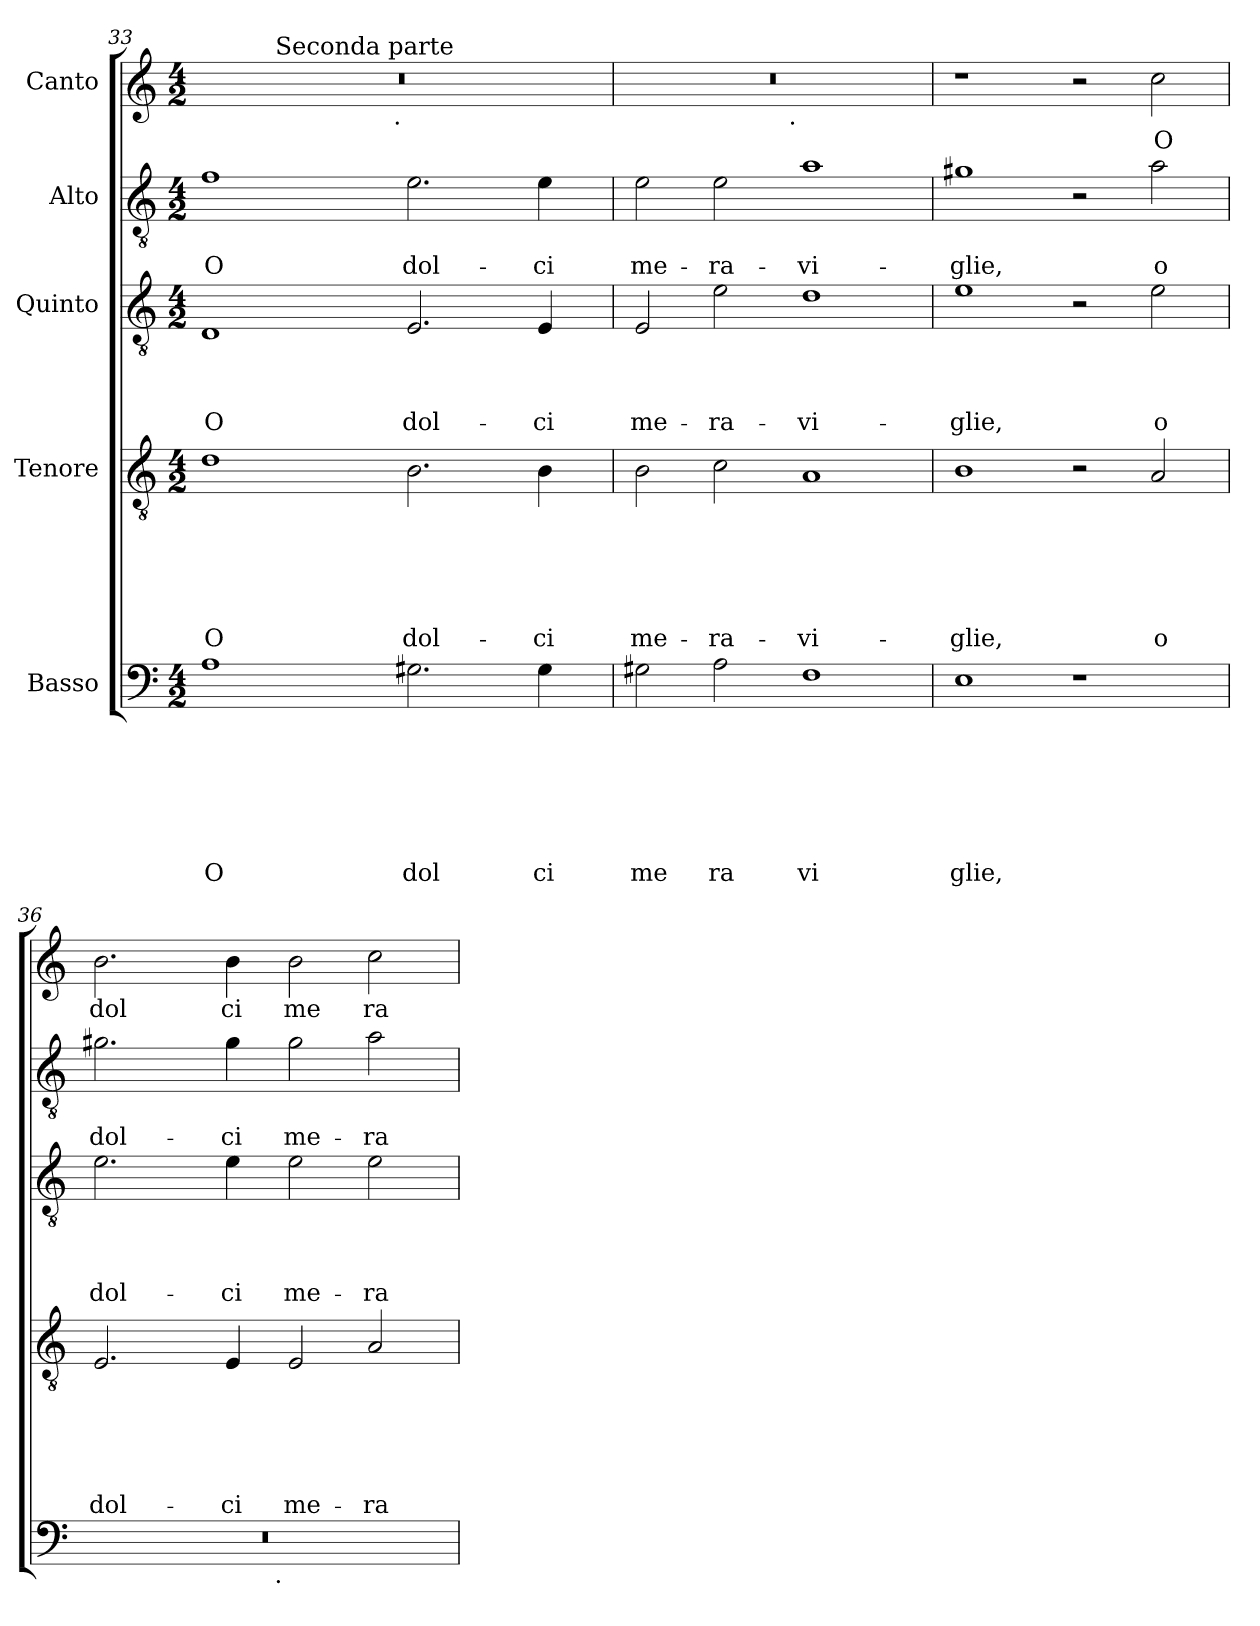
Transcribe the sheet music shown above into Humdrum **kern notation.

**kern	**text	**text	**text	**text	**text	**text	**text	**kern	**text	**text	**text	**text	**text	**text	**kern	**text	**text	**text	**text	**kern	**text	**text	**kern	**text
*part5	*part5	*part5	*part5	*part5	*part5	*part5	*part5	*part4	*part4	*part4	*part4	*part4	*part4	*part4	*part3	*part3	*part3	*part3	*part3	*part2	*part2	*part2	*part1	*part1
*staff5	*staff5	*staff5	*staff5	*staff5	*staff5	*staff5	*staff5	*staff4	*staff4	*staff4	*staff4	*staff4	*staff4	*staff4	*staff3	*staff3	*staff3	*staff3	*staff3	*staff2	*staff2	*staff2	*staff1	*staff1
*I"Basso	*	*	*	*	*	*	*	*I"Tenore	*	*	*	*	*	*	*I"Quinto	*	*	*	*	*I"Alto	*	*	*I"Canto	*
!!LO:LB:g=z
*clefF4	*	*	*	*	*	*	*	*clefGv2	*	*	*	*	*	*	*clefGv2	*	*	*	*	*clefGv2	*	*	*clefG2	*
*k[]	*	*	*	*	*	*	*	*k[]	*	*	*	*	*	*	*k[]	*	*	*	*	*k[]	*	*	*k[]	*
*C:	*	*	*	*	*	*	*	*C:	*	*	*	*	*	*	*C:	*	*	*	*	*C:	*	*	*C:	*
*M4/2	*	*	*	*	*	*	*	*M4/2	*	*	*	*	*	*	*M4/2	*	*	*	*	*M4/2	*	*	*M4/2	*
=33	=33	=33	=33	=33	=33	=33	=33	=33	=33	=33	=33	=33	=33	=33	=33	=33	=33	=33	=33	=33	=33	=33	=33	=33
!	!	!	!	!	!	!	!LO:LY:b	!	!	!	!	!	!	!LO:LY:b	!	!	!	!	!LO:LY:b	!	!	!LO:LY:b	!	!
*	*	*	*	*	*	*	*	*	*	*	*	*	*	*	*	*	*	*	*	*	*	*	*^	*
*	*	*	*	*	*	*	*	*	*	*	*	*	*	*	*	*	*	*	*	*	*	*	*	*^	*
1A	.	.	.	.	.	.	O	1d	.	.	.	.	.	O	1D	.	.	.	-O	1f	.	-O	0r	4ryy	2ryy	.
.	.	.	.	.	.	.	.	.	.	.	.	.	.	.	.	.	.	.	.	.	.	.	.	16ryy	.	.
!	!	!	!	!	!	!	!	!	!	!	!	!	!	!	!	!	!	!	!	!	!	!	!	!LO:TX:a:t=Seconda parte	!	!
.	.	.	.	.	.	.	.	.	.	.	.	.	.	.	.	.	.	.	.	.	.	.	.	1ryy	.	.
.	.	.	.	.	.	.	.	.	.	.	.	.	.	.	.	.	.	.	.	.	.	.	.	.	4...ryy	.
!	!	!	!	!	!	!	!	!	!	!	!	!	!	!	!	!	!	!	!	!	!	!	!	!	!LO:TX:b:t=.	!
.	.	.	.	.	.	.	.	.	.	.	.	.	.	.	.	.	.	.	.	.	.	.	.	.	1ryy	.
!	!	!	!	!	!	!	!LO:LY:b	!	!	!	!	!	!	!LO:LY:b	!	!	!	!	!LO:LY:b	!	!	!LO:LY:b	!	!	!	!
2.G#X\	.	.	.	.	.	.	dol	2.B\	.	.	.	.	.	dol-	2.E/	.	.	.	dol-	2.e\	.	dol-	.	.	.	.
.	.	.	.	.	.	.	.	.	.	.	.	.	.	.	.	.	.	.	.	.	.	.	.	2ryy	.	.
!	!	!	!	!	!	!	!LO:LY:b	!	!	!	!	!	!	!LO:LY:b	!	!	!	!	!LO:LY:b	!	!	!LO:LY:b	!	!	!	!
4G#\	.	.	.	.	.	.	ci	4B\	.	.	.	.	.	-ci	4E/	.	.	.	-ci	4e\	.	-ci	.	.	.	.
.	.	.	.	.	.	.	.	.	.	.	.	.	.	.	.	.	.	.	.	.	.	.	.	8.ryy	.	.
.	.	.	.	.	.	.	.	.	.	.	.	.	.	.	.	.	.	.	.	.	.	.	.	.	32ryy	.
=34	=34	=34	=34	=34	=34	=34	=34	=34	=34	=34	=34	=34	=34	=34	=34	=34	=34	=34	=34	=34	=34	=34	=34	=34	=34	=34
!	!	!	!	!	!	!	!LO:LY:b	!	!	!	!	!	!	!LO:LY:b	!	!	!	!	!LO:LY:b	!	!	!LO:LY:b	!	!	!	!
*	*	*	*	*	*	*	*	*	*	*	*	*	*	*	*	*	*	*	*	*	*	*	*	*v	*v	*
2G#X\	.	.	.	.	.	.	me	2B\	.	.	.	.	.	me-	2E/	.	.	.	me-	2e\	.	me-	0r	2ryy	.
!	!	!	!	!	!	!	!LO:LY:b	!	!	!	!	!	!	!LO:LY:b	!	!	!	!	!LO:LY:b	!	!	!LO:LY:b	!	!	!
2A\	.	.	.	.	.	.	ra	2c\	.	.	.	.	.	-ra-	2e\	.	.	.	-ra-	2e\	.	-ra-	.	4...ryy	.
!	!	!	!	!	!	!	!	!	!	!	!	!	!	!	!	!	!	!	!	!	!	!	!	!LO:TX:b:t=.	!
.	.	.	.	.	.	.	.	.	.	.	.	.	.	.	.	.	.	.	.	.	.	.	.	1ryy	.
!	!	!	!	!	!	!	!LO:LY:b	!	!	!	!	!	!	!LO:LY:b	!	!	!	!	!LO:LY:b	!	!	!LO:LY:b	!	!	!
1F	.	.	.	.	.	.	vi	1A	.	.	.	.	.	-vi-	1d	.	.	.	-vi-	1a	.	-vi-	.	.	.
.	.	.	.	.	.	.	.	.	.	.	.	.	.	.	.	.	.	.	.	.	.	.	.	32ryy	.
=35	=35	=35	=35	=35	=35	=35	=35	=35	=35	=35	=35	=35	=35	=35	=35	=35	=35	=35	=35	=35	=35	=35	=35	=35	=35
!	!	!	!	!	!	!	!LO:LY:b	!	!	!	!	!	!	!LO:LY:b	!	!	!	!	!LO:LY:b	!	!	!LO:LY:b	!	!	!
*	*	*	*	*	*	*	*	*	*	*	*	*	*	*	*	*	*	*	*	*	*	*	*v	*v	*
1E	.	.	.	.	.	.	glie,	1B	.	.	.	.	.	-glie,	1e	.	.	.	-glie,	1g#X	.	-glie,	1r	.
1r	.	.	.	.	.	.	.	2r	.	.	.	.	.	.	2r	.	.	.	.	2r	.	.	2r	.
!	!	!	!	!	!	!	!	!	!	!	!	!	!	!LO:LY:b	!	!	!	!	!LO:LY:b	!	!	!LO:LY:b	!	!LO:LY:b
.	.	.	.	.	.	.	.	2A/	.	.	.	.	.	o	2e\	.	.	.	o	2a\	.	o	2cc\	-O
=36	=36	=36	=36	=36	=36	=36	=36	=36	=36	=36	=36	=36	=36	=36	=36	=36	=36	=36	=36	=36	=36	=36	=36	=36
!	!	!	!	!	!	!	!	!	!	!	!	!	!	!LO:LY:b	!	!	!	!	!LO:LY:b	!	!	!LO:LY:b	!	!LO:LY:b
*^	*	*	*	*	*	*	*	*	*	*	*	*	*	*	*	*	*	*	*	*	*	*	*	*
0r	2ryy	.	.	.	.	.	.	.	2.E/	.	.	.	.	.	dol-	2.e\	.	.	.	dol-	2.g#X\	.	dol-	2.b\	dol
.	4...ryy	.	.	.	.	.	.	.	.	.	.	.	.	.	.	.	.	.	.	.	.	.	.	.	.
!	!	!	!	!	!	!	!	!	!	!	!	!	!	!	!LO:LY:b	!	!	!	!	!LO:LY:b	!	!	!LO:LY:b	!	!LO:LY:b
.	.	.	.	.	.	.	.	.	4E/	.	.	.	.	.	-ci	4e\	.	.	.	-ci	4g#\	.	-ci	4b\	ci
!	!LO:TX:b:t=.	!	!	!	!	!	!	!	!	!	!	!	!	!	!	!	!	!	!	!	!	!	!	!	!
.	1ryy	.	.	.	.	.	.	.	.	.	.	.	.	.	.	.	.	.	.	.	.	.	.	.	.
!	!	!	!	!	!	!	!	!	!	!	!	!	!	!	!LO:LY:b	!	!	!	!	!LO:LY:b	!	!	!LO:LY:b	!	!LO:LY:b
.	.	.	.	.	.	.	.	.	2E/	.	.	.	.	.	me-	2e\	.	.	.	me-	2g#\	.	me-	2b\	me
!	!	!	!	!	!	!	!	!	!	!	!	!	!	!	!LO:LY:b	!	!	!	!	!LO:LY:b	!	!	!LO:LY:b	!	!LO:LY:b
.	.	.	.	.	.	.	.	.	2A/	.	.	.	.	.	-ra-	2e\	.	.	.	-ra-	2a\	.	-ra-	2cc\	ra
.	32ryy	.	.	.	.	.	.	.	.	.	.	.	.	.	.	.	.	.	.	.	.	.	.	.	.
*v	*v	*	*	*	*	*	*	*	*	*	*	*	*	*	*	*	*	*	*	*	*	*	*	*	*
=	=	=	=	=	=	=	=	=	=	=	=	=	=	=	=	=	=	=	=	=	=	=	=	=
*-	*-	*-	*-	*-	*-	*-	*-	*-	*-	*-	*-	*-	*-	*-	*-	*-	*-	*-	*-	*-	*-	*-	*-	*-
